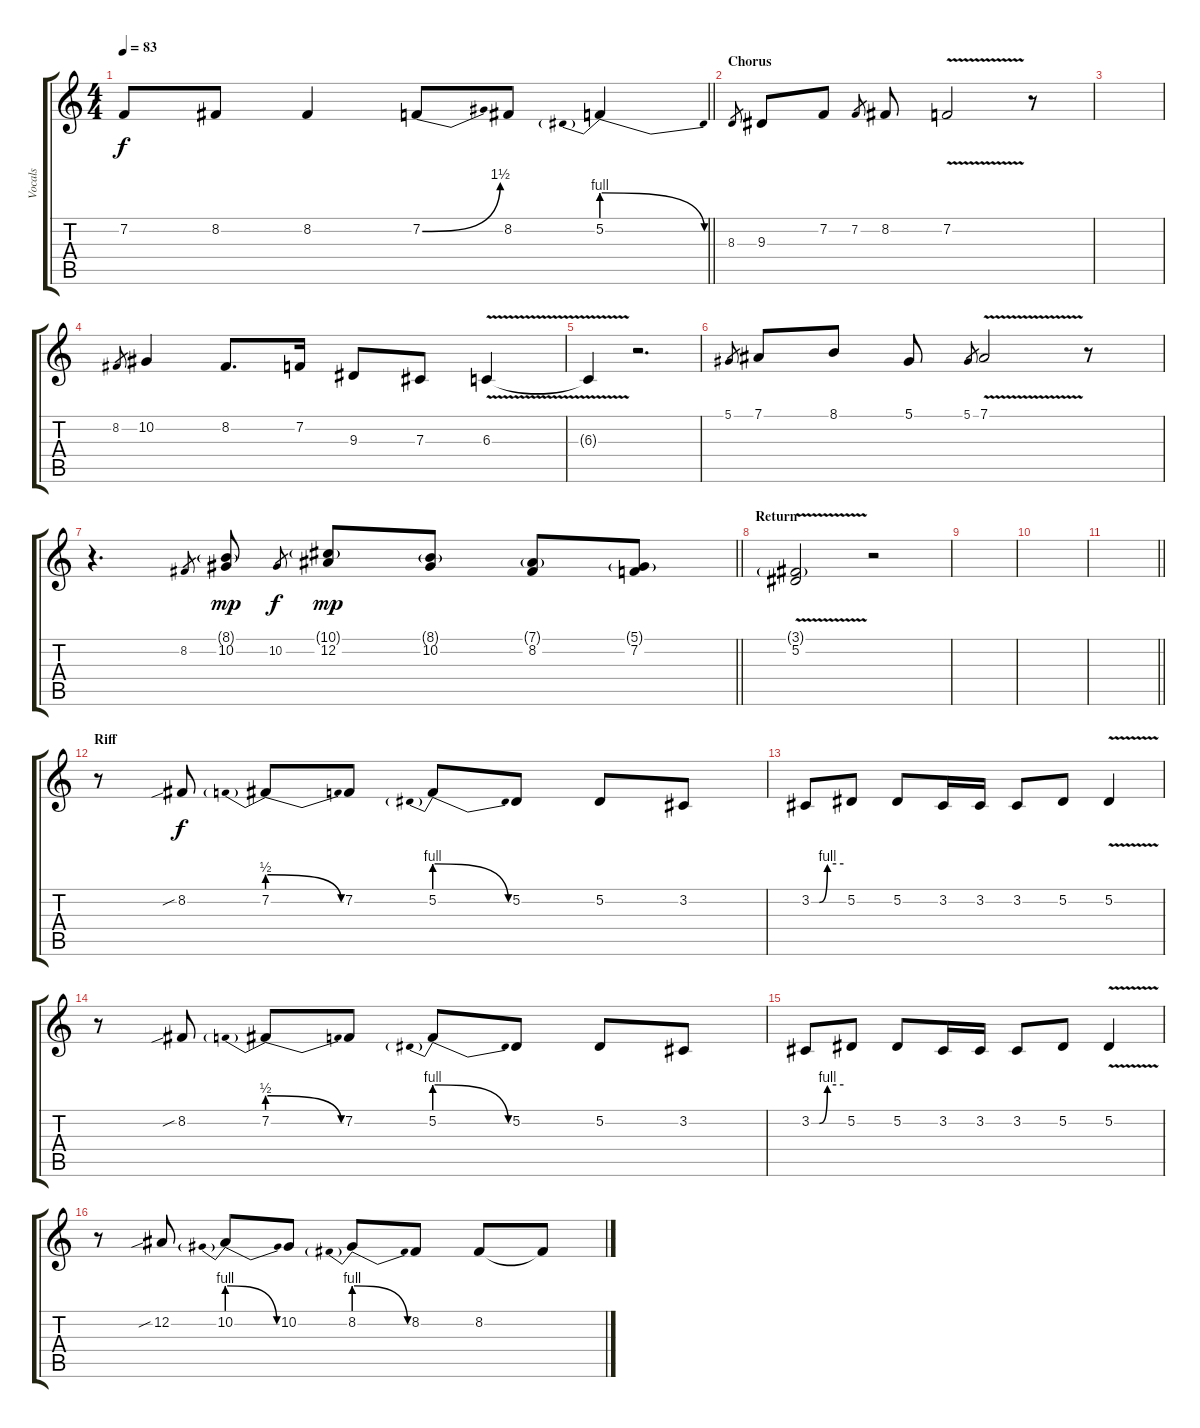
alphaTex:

\track ("Vocals" "Vocals") {instrument lead2sawtooth}
\staff {score tabs}
\tuning (Eb4 Bb3 Gb3 Db3 Ab2 Eb2) {hide}
\ts (4 4)
\tempo 83
\clef g2
\barLineRight lightlight
\ks c
7.2.8{dy f} 8.2.8 8.2.4 7.2{be (bend 0 0 60 6)}.8 8.2.8 5.2{be (prebendrelease 0 4 60 0)}.4 |
\section ("" "Chorus")
8.3.8{gr} 9.3.8 7.2.8 7.2.8{gr} 8.2.8 7.2{v}.2 r.8 |
|
8.2.8{gr} 10.2.4 8.2.8{d} 7.2.16 9.3.8 7.3.8 6.3{v}.4 |
6.3{t}.4 r.2{d} |
5.1.8{gr} 7.1.8 8.1.8 5.1.8 5.1.8{gr} 7.1{v}.2 r.8 |
\barLineRight lightlight
r.4{d} 8.2.8{gr} (8.1{g} 10.2).8{dy mp} 10.2.8{gr dy f} (10.1{g} 12.2).8{dy mp} (8.1{g} 10.2).8 (7.1{g} 8.2).8 (5.1{g} 7.2).8 |
\section ("" "Return")
(3.1{g} 5.2{v}).2 r.2 |
|
|
\barLineRight lightlight
|
\section ("" "Riff")
r.8 8.2{sib}.8{dy f} 7.2{be (prebendrelease 0 2 60 0)}.8 7.2.8 5.2{be (prebendrelease 0 4 60 0)}.8 5.2.8 5.2.8 3.2.8 |
3.2{be (custom 0 0 15 0 30 4 60 4)}.8 5.2.8 5.2.8 3.2.16 3.2.16 3.2.8 5.2.8 5.2{v}.4 |
r.8 8.2{sib}.8 7.2{be (prebendrelease 0 2 60 0)}.8 7.2.8 5.2{be (prebendrelease 0 4 60 0)}.8 5.2.8 5.2.8 3.2.8 |
3.2{be (custom 0 0 15 0 30 4 60 4)}.8 5.2.8 5.2.8 3.2.16 3.2.16 3.2.8 5.2.8 5.2{v}.4 |
r.8 12.2{sib}.8 10.2{be (prebendrelease 0 4 60 0)}.8 10.2.8 8.2{be (prebendrelease 0 4 60 0)}.8 8.2.8 8.2.8 8.2{t}.8
